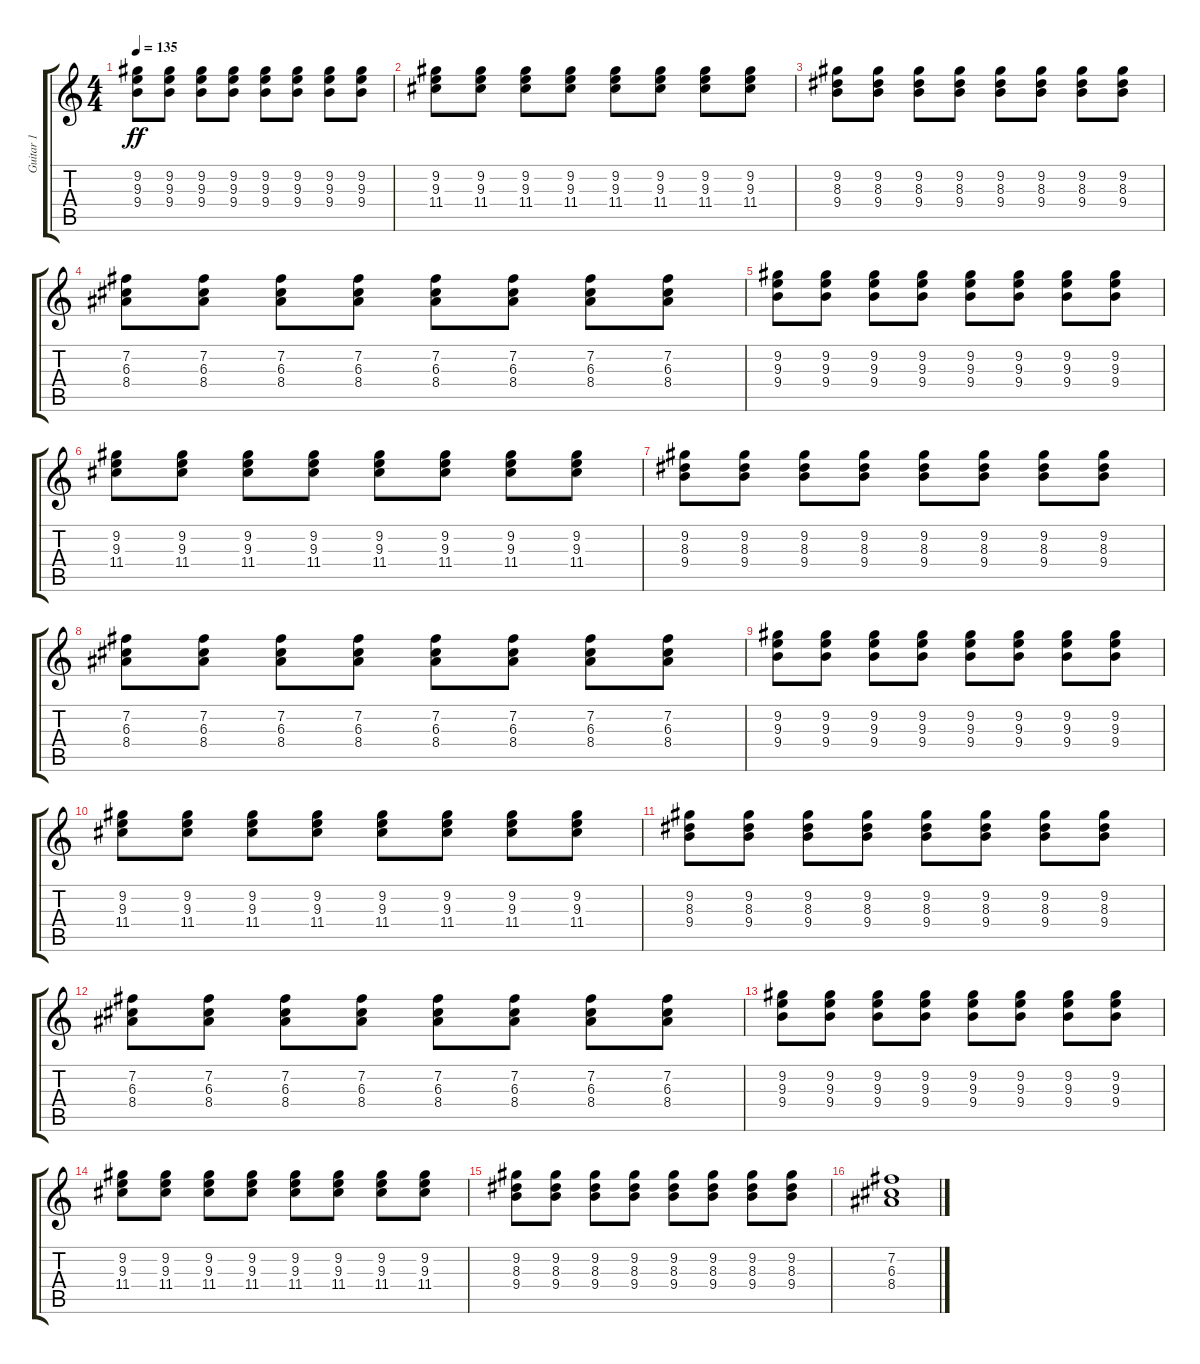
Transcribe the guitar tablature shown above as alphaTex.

\track ("Guitar 1" "Guitar 1") {instrument electricguitarjazz}
\staff {score tabs}
\tuning (E4 B3 G3 D3 A2 E2) {hide}
\ts (4 4)
\tempo 135
\clef g2
\ks c
(9.2 9.3 9.4).8{dy ff} (9.2 9.3 9.4).8 (9.2 9.3 9.4).8 (9.2 9.3 9.4).8 (9.2 9.3 9.4).8 (9.2 9.3 9.4).8 (9.2 9.3 9.4).8 (9.2 9.3 9.4).8 |
(9.2 9.3 11.4).8 (9.2 9.3 11.4).8 (9.2 9.3 11.4).8 (9.2 9.3 11.4).8 (9.2 9.3 11.4).8 (9.2 9.3 11.4).8 (9.2 9.3 11.4).8 (9.2 9.3 11.4).8 |
(9.2 8.3 9.4).8 (9.2 8.3 9.4).8 (9.2 8.3 9.4).8 (9.2 8.3 9.4).8 (9.2 8.3 9.4).8 (9.2 8.3 9.4).8 (9.2 8.3 9.4).8 (9.2 8.3 9.4).8 |
(7.2 6.3 8.4).8 (7.2 6.3 8.4).8 (7.2 6.3 8.4).8 (7.2 6.3 8.4).8 (7.2 6.3 8.4).8 (7.2 6.3 8.4).8 (7.2 6.3 8.4).8 (7.2 6.3 8.4).8 |
(9.2 9.3 9.4).8 (9.2 9.3 9.4).8 (9.2 9.3 9.4).8 (9.2 9.3 9.4).8 (9.2 9.3 9.4).8 (9.2 9.3 9.4).8 (9.2 9.3 9.4).8 (9.2 9.3 9.4).8 |
(9.2 9.3 11.4).8 (9.2 9.3 11.4).8 (9.2 9.3 11.4).8 (9.2 9.3 11.4).8 (9.2 9.3 11.4).8 (9.2 9.3 11.4).8 (9.2 9.3 11.4).8 (9.2 9.3 11.4).8 |
(9.2 8.3 9.4).8 (9.2 8.3 9.4).8 (9.2 8.3 9.4).8 (9.2 8.3 9.4).8 (9.2 8.3 9.4).8 (9.2 8.3 9.4).8 (9.2 8.3 9.4).8 (9.2 8.3 9.4).8 |
(7.2 6.3 8.4).8 (7.2 6.3 8.4).8 (7.2 6.3 8.4).8 (7.2 6.3 8.4).8 (7.2 6.3 8.4).8 (7.2 6.3 8.4).8 (7.2 6.3 8.4).8 (7.2 6.3 8.4).8 |
(9.2 9.3 9.4).8 (9.2 9.3 9.4).8 (9.2 9.3 9.4).8 (9.2 9.3 9.4).8 (9.2 9.3 9.4).8 (9.2 9.3 9.4).8 (9.2 9.3 9.4).8 (9.2 9.3 9.4).8 |
(9.2 9.3 11.4).8 (9.2 9.3 11.4).8 (9.2 9.3 11.4).8 (9.2 9.3 11.4).8 (9.2 9.3 11.4).8 (9.2 9.3 11.4).8 (9.2 9.3 11.4).8 (9.2 9.3 11.4).8 |
(9.2 8.3 9.4).8 (9.2 8.3 9.4).8 (9.2 8.3 9.4).8 (9.2 8.3 9.4).8 (9.2 8.3 9.4).8 (9.2 8.3 9.4).8 (9.2 8.3 9.4).8 (9.2 8.3 9.4).8 |
(7.2 6.3 8.4).8 (7.2 6.3 8.4).8 (7.2 6.3 8.4).8 (7.2 6.3 8.4).8 (7.2 6.3 8.4).8 (7.2 6.3 8.4).8 (7.2 6.3 8.4).8 (7.2 6.3 8.4).8 |
(9.2 9.3 9.4).8 (9.2 9.3 9.4).8 (9.2 9.3 9.4).8 (9.2 9.3 9.4).8 (9.2 9.3 9.4).8 (9.2 9.3 9.4).8 (9.2 9.3 9.4).8 (9.2 9.3 9.4).8 |
(9.2 9.3 11.4).8 (9.2 9.3 11.4).8 (9.2 9.3 11.4).8 (9.2 9.3 11.4).8 (9.2 9.3 11.4).8 (9.2 9.3 11.4).8 (9.2 9.3 11.4).8 (9.2 9.3 11.4).8 |
(9.2 8.3 9.4).8 (9.2 8.3 9.4).8 (9.2 8.3 9.4).8 (9.2 8.3 9.4).8 (9.2 8.3 9.4).8 (9.2 8.3 9.4).8 (9.2 8.3 9.4).8 (9.2 8.3 9.4).8 |
(7.2 6.3 8.4).1
